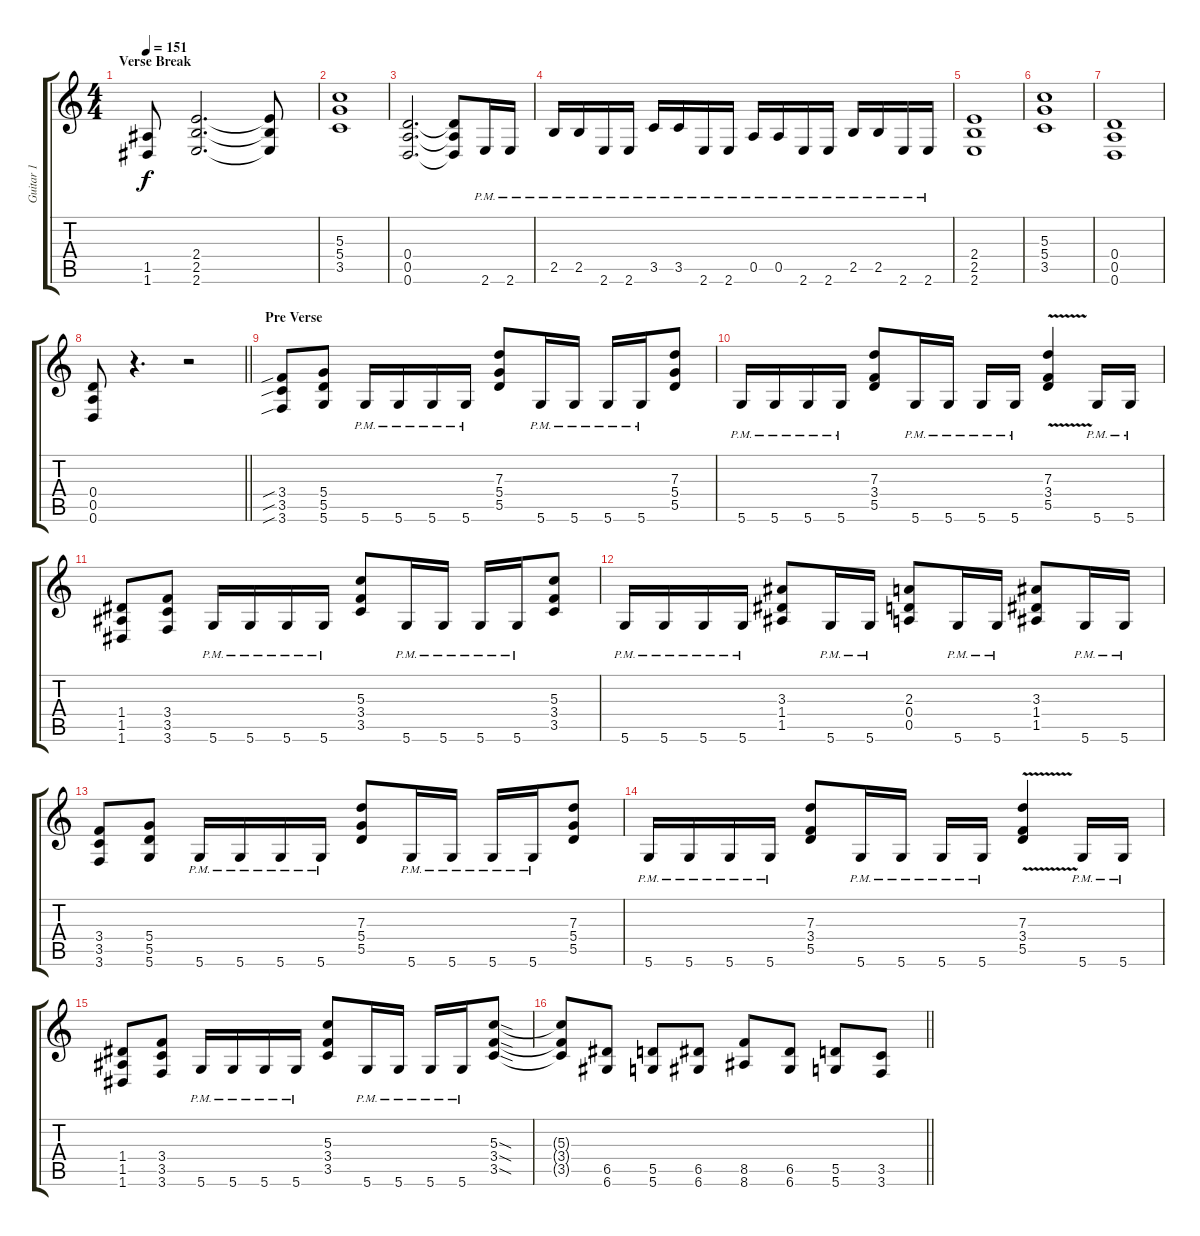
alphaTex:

\track ("Guitar 1" "Guitar 1") {instrument overdrivenguitar}
\staff {score tabs}
\tuning (E4 B3 G3 D3 A2 D2) {hide}
\ts (4 4)
\section ("" "Verse Break")
\tempo 151
\clef g2
\ks c
(1.5 1.6).8{dy f} (2.4 2.5 2.6).2{d} (2.4{t} 2.5{t} 2.6{t}).8 |
(5.3 5.4 3.5).1 |
(0.4 0.5 0.6).2{d} (0.4{t} 0.5{t} 0.6{t}).8 2.6{pm}.16 2.6{pm}.16 |
2.5{pm}.16 2.5{pm}.16 2.6{pm}.16 2.6{pm}.16 3.5{pm}.16 3.5{pm}.16 2.6{pm}.16 2.6{pm}.16 0.5{pm}.16 0.5{pm}.16 2.6{pm}.16 2.6{pm}.16 2.5{pm}.16 2.5{pm}.16 2.6{pm}.16 2.6{pm}.16 |
(2.4 2.5 2.6).1 |
(5.3 5.4 3.5).1 |
(0.4 0.5 0.6).1 |
\barLineRight lightlight
(0.4 0.5 0.6).8 r.4{d} r.2 |
\section ("" "Pre Verse")
(3.4{sib} 3.5{sib} 3.6{sib}).8 (5.4 5.5 5.6).8 5.6{pm}.16 5.6{pm}.16 5.6{pm}.16 5.6{pm}.16 (7.3 5.4 5.5).8 5.6{pm}.16 5.6{pm}.16 5.6{pm}.16 5.6{pm}.16 (7.3 5.4 5.5).8 |
5.6{pm}.16 5.6{pm}.16 5.6{pm}.16 5.6{pm}.16 (7.3 3.4 5.5).8 5.6{pm}.16 5.6{pm}.16 5.6{pm}.16 5.6{pm}.16 (7.3 3.4{v} 5.5{v}).4 5.6{pm}.16 5.6{pm}.16 |
(1.4 1.5 1.6).8 (3.4 3.5 3.6).8 5.6{pm}.16 5.6{pm}.16 5.6{pm}.16 5.6{pm}.16 (5.3 3.4 3.5).8 5.6{pm}.16 5.6{pm}.16 5.6{pm}.16 5.6{pm}.16 (5.3 3.4 3.5).8 |
5.6{pm}.16 5.6{pm}.16 5.6{pm}.16 5.6{pm}.16 (3.3 1.4 1.5).8 5.6{pm}.16 5.6{pm}.16 (2.3 0.4 0.5).8 5.6{pm}.16 5.6{pm}.16 (3.3 1.4 1.5).8 5.6{pm}.16 5.6{pm}.16 |
(3.4 3.5 3.6).8 (5.4 5.5 5.6).8 5.6{pm}.16 5.6{pm}.16 5.6{pm}.16 5.6{pm}.16 (7.3 5.4 5.5).8 5.6{pm}.16 5.6{pm}.16 5.6{pm}.16 5.6{pm}.16 (7.3 5.4 5.5).8 |
5.6{pm}.16 5.6{pm}.16 5.6{pm}.16 5.6{pm}.16 (7.3 3.4 5.5).8 5.6{pm}.16 5.6{pm}.16 5.6{pm}.16 5.6{pm}.16 (7.3 3.4{v} 5.5{v}).4 5.6{pm}.16 5.6{pm}.16 |
(1.4 1.5 1.6).8 (3.4 3.5 3.6).8 5.6{pm}.16 5.6{pm}.16 5.6{pm}.16 5.6{pm}.16 (5.3 3.4 3.5).8 5.6{pm}.16 5.6{pm}.16 5.6{pm}.16 5.6{pm}.16 (5.3{sod} 3.4{sod} 3.5{sod}).8 |
\barLineRight lightlight
(5.3{t} 3.4{t} 3.5{t}).8 (6.5 6.6).8 (5.5 5.6).8 (6.5 6.6).8 (8.5 8.6).8 (6.5 6.6).8 (5.5 5.6).8 (3.5 3.6).8
